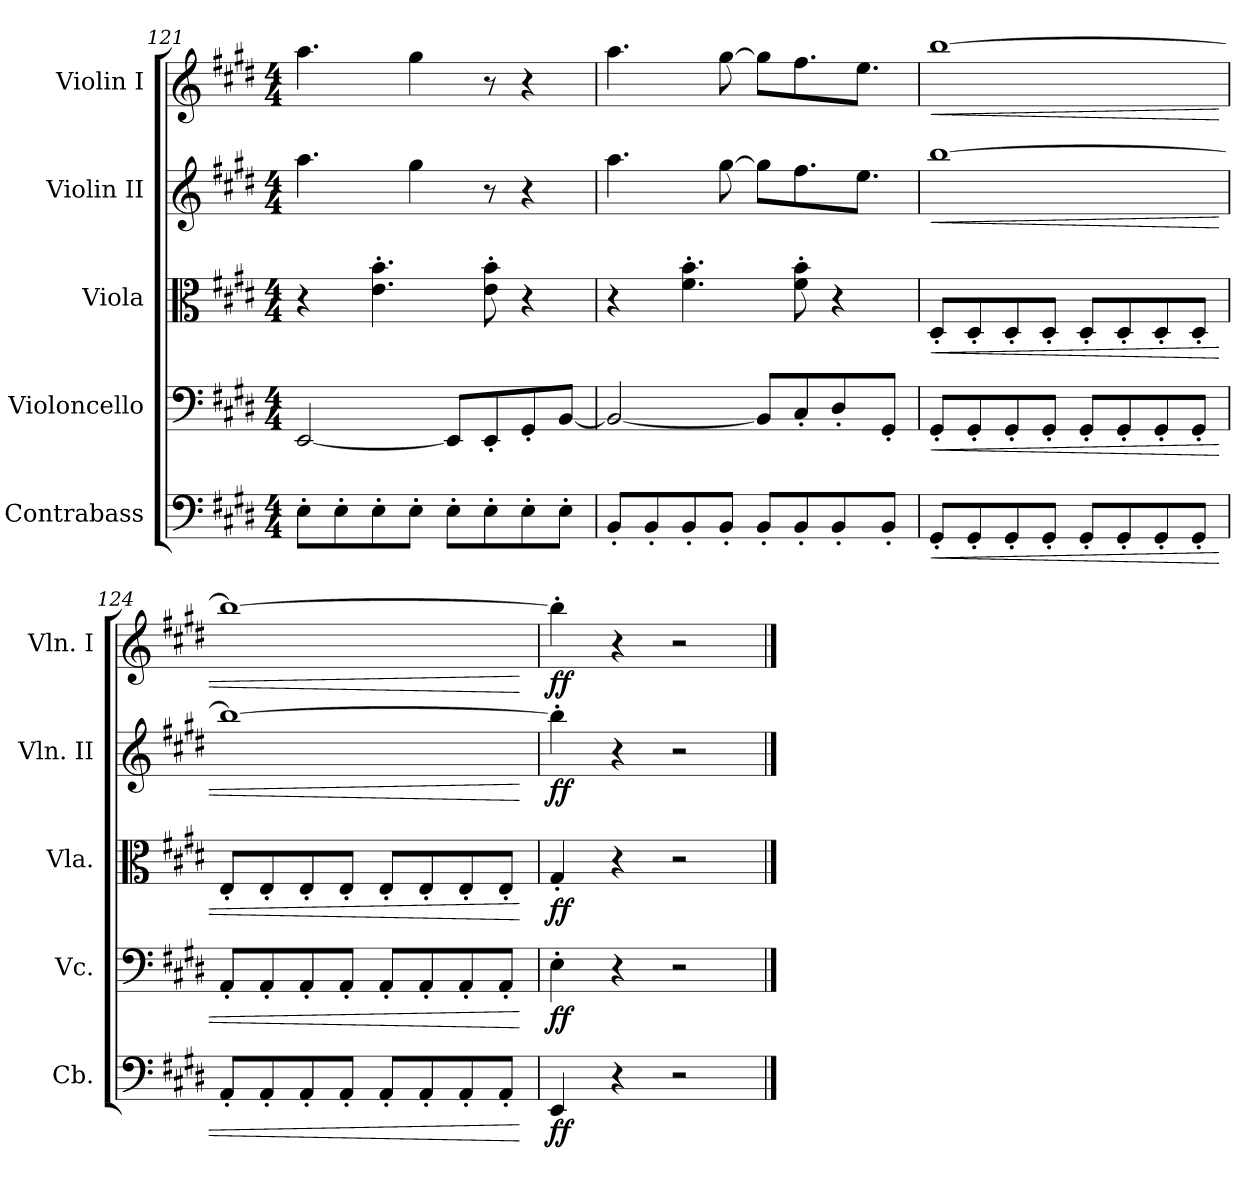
**kern	**dynam	**kern	**dynam	**kern	**dynam	**kern	**dynam	**kern	**dynam
*part5	*part5	*part4	*part4	*part3	*part3	*part2	*part2	*part1	*part1
*staff5	*staff5	*staff4	*staff4	*staff3	*staff3	*staff2	*staff2	*staff1	*staff1
*I"Contrabass	*	*I"Violoncello	*	*I"Viola	*	*I"Violin II	*	*I"Violin I	*
*I'Cb.	*	*I'Vc.	*	*I'Vla.	*	*I'Vln. II	*	*I'Vln. I	*
!!LO:PB:g=z
*clefF4	*	*clefF4	*	*clefC3	*	*clefG2	*	*clefG2	*
*ITrd7c12	*	*	*	*	*	*	*	*	*
*k[f#c#g#d#]	*	*k[f#c#g#d#]	*	*k[f#c#g#d#]	*	*k[f#c#g#d#]	*	*k[f#c#g#d#]	*
*M4/4	*	*M4/4	*	*M4/4	*	*M4/4	*	*M4/4	*
=121	=121	=121	=121	=121	=121	=121	=121	=121	=121
8EE'\L	.	[2EE/	.	4r	.	4.aa\	.	4.aa\	.
8EE'\	.	.	.	.	.	.	.	.	.
8EE'\	.	.	.	4.e\' 4.b\'	.	.	.	.	.
8EE'\J	.	.	.	.	.	4gg#\	.	4gg#\	.
8EE'\L	.	8EE/L]	.	.	.	.	.	.	.
8EE'\	.	8EE'/	.	8e\' 8b\'	.	8r	.	8r	.
8EE'\	.	8GG#'/	.	4r	.	4r	.	4r	.
8EE'\J	.	[8BB/J	.	.	.	.	.	.	.
=122	=122	=122	=122	=122	=122	=122	=122	=122	=122
8BBB'/L	.	2BB/_	.	4r	.	4.aa\	.	4.aa\	.
8BBB'/	.	.	.	.	.	.	.	.	.
8BBB'/	.	.	.	4.f#\' 4.b\'	.	.	.	.	.
8BBB'/J	.	.	.	.	.	[8gg#\	.	[8gg#\	.
8BBB'/L	.	8BB/L]	.	.	.	8gg#\L]	.	8gg#\L]	.
8BBB'/	.	8C#'/	.	8f#\' 8b\'	.	8.ff#\	.	8.ff#\	.
8BBB'/	.	8D#'/	.	4r	.	.	.	.	.
.	.	.	.	.	.	8.ee\J	.	8.ee\J	.
8BBB'/J	.	8GG#'/J	.	.	.	.	.	.	.
=123	=123	=123	=123	=123	=123	=123	=123	=123	=123
!	!LO:HP:b	!	!LO:HP:b	!	!LO:HP:b	!	!LO:HP:b	!	!LO:HP:b
8GGG#'/L	<	8GG#'/L	<	8D#'/L	<	[1bb	<	[1bb	<
8GGG#'/	.	8GG#'/	.	8D#'/	.	.	.	.	.
8GGG#'/	.	8GG#'/	.	8D#'/	.	.	.	.	.
8GGG#'/J	.	8GG#'/J	.	8D#'/J	.	.	.	.	.
8GGG#'/L	.	8GG#'/L	.	8D#'/L	.	.	.	.	.
8GGG#'/	.	8GG#'/	.	8D#'/	.	.	.	.	.
8GGG#'/	.	8GG#'/	.	8D#'/	.	.	.	.	.
8GGG#'/J	.	8GG#'/J	.	8D#'/J	.	.	.	.	.
=124	=124	=124	=124	=124	=124	=124	=124	=124	=124
8AAA'/L	.	8AA'/L	.	8E'/L	.	1bb_	.	1bb_	.
8AAA'/	.	8AA'/	.	8E'/	.	.	.	.	.
8AAA'/	.	8AA'/	.	8E'/	.	.	.	.	.
8AAA'/J	.	8AA'/J	.	8E'/J	.	.	.	.	.
8AAA'/L	.	8AA'/L	.	8E'/L	.	.	.	.	.
8AAA'/	.	8AA'/	.	8E'/	.	.	.	.	.
8AAA'/	.	8AA'/	.	8E'/	.	.	.	.	.
8AAA'/J	.	8AA'/J	.	8E'/J	.	.	.	.	.
.	[	.	[	.	[	.	[	.	[
=125	=125	=125	=125	=125	=125	=125	=125	=125	=125
!	!LO:DY:b	!	!LO:DY:b	!	!LO:DY:b	!	!LO:DY:b	!	!LO:DY:b
4EEE/	ff	4E'\	ff	4G#'/	ff	4bb'\]	ff	4bb'\]	ff
4r	.	4r	.	4r	.	4r	.	4r	.
2r	.	2r	.	2r	.	2r	.	2r	.
==	==	==	==	==	==	==	==	==	==
*-	*-	*-	*-	*-	*-	*-	*-	*-	*-
